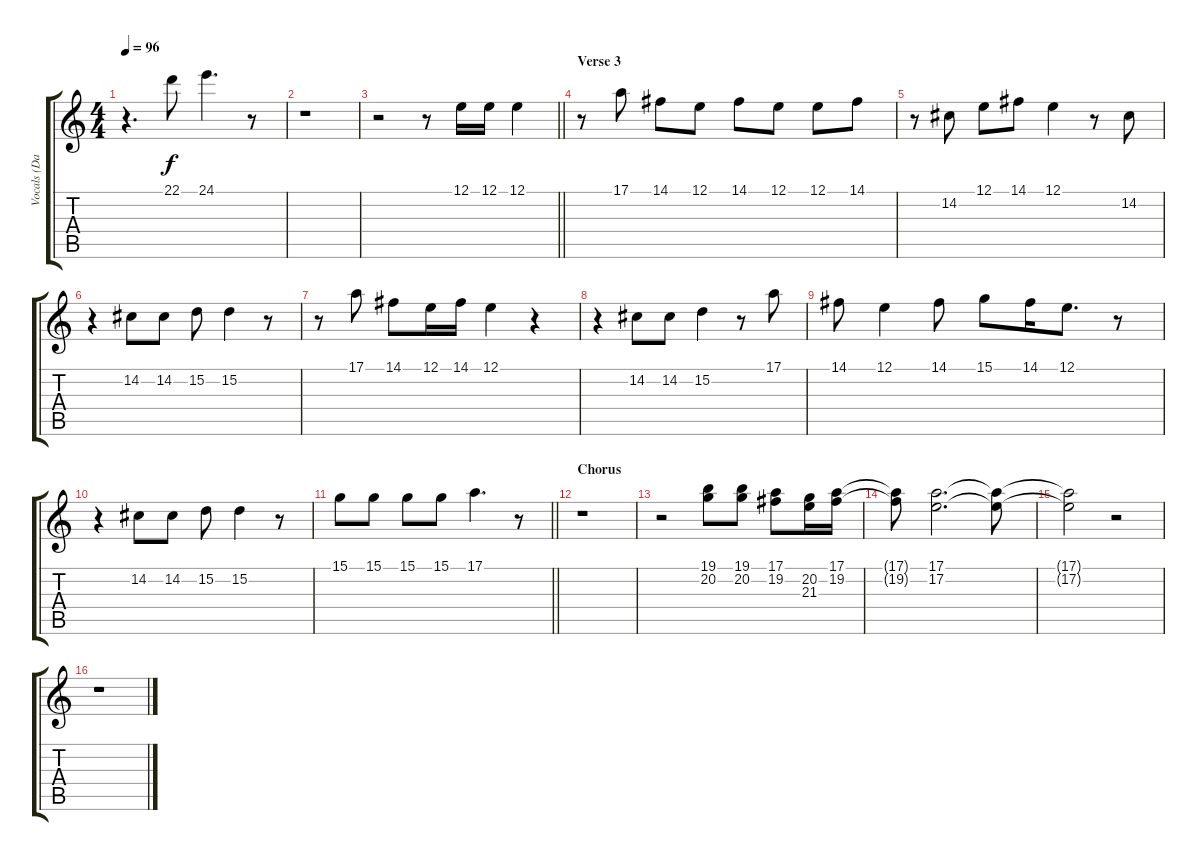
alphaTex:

\track ("Vocals (David Lee Roth)" "Vocals (Da") {instrument flute}
\staff {score tabs}
\tuning (E4 B3 G3 D3 A2 E2) {hide}
\ts (4 4)
\tempo 96
\clef g2
\ks c
r.4{d dy f} 22.1.8 24.1.4{d} r.8 |
r.1 |
\barLineRight lightlight
r.2 r.8 12.1.16 12.1.16 12.1.4 |
\section ("" "Verse 3")
r.8 17.1.8 14.1.8 12.1.8 14.1.8 12.1.8 12.1.8 14.1.8 |
r.8 14.2.8 12.1.8 14.1.8 12.1.4 r.8 14.2.8 |
r.4 14.2.8 14.2.8 15.2.8 15.2.4 r.8 |
r.8 17.1.8 14.1.8 12.1.16 14.1.16 12.1.4 r.4 |
r.4 14.2.8 14.2.8 15.2.4 r.8 17.1.8 |
14.1.8 12.1.4 14.1.8 15.1.8 14.1.16 12.1.8{d} r.8 |
r.4 14.2.8 14.2.8 15.2.8 15.2.4 r.8 |
\barLineRight lightlight
15.1.8 15.1.8 15.1.8 15.1.8 17.1.4{d} r.8 |
\section ("" "Chorus")
r.1 |
r.2 (19.1 20.2).8 (19.1 20.2).8 (17.1 19.2).8 (20.2 21.3).16 (17.1 19.2).16 |
(17.1{t} 19.2{t}).8 (17.1 17.2).2{d} (17.1{t} 17.2{t}).8 |
(17.1{t} 17.2{t}).2 r.2 |
r.1
